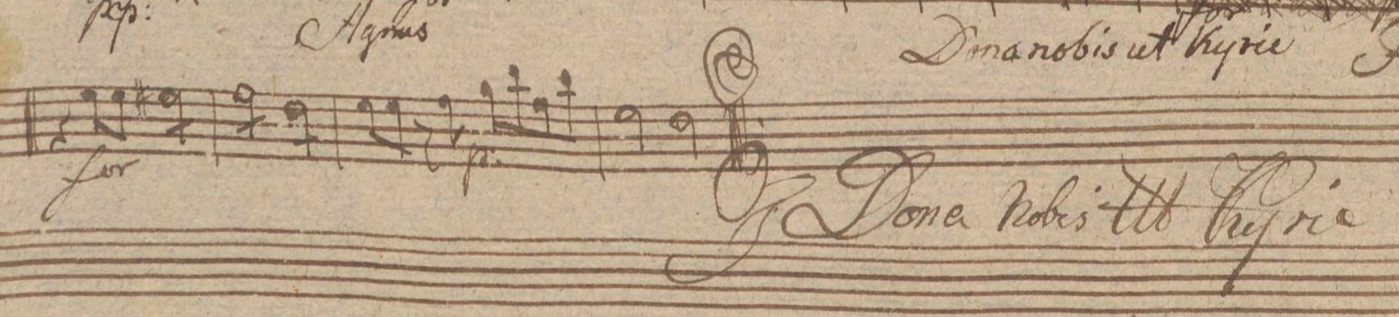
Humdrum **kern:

**kern	**dynam
*I"Violino Primo	*
*clefG2	*
*k[f#c#g#d#]	*
*met(c)	*
*M4/4	*
4r	.
8ee\L	f
8ee\J	.
*tremolo	*
8ee#X\L	.
8ee#\	.
8ee#\	.
8ee#\J	.
=12	=12
8ff#\L	.
8ff#\	.
8ff#\	.
8ff#\J	.
8dd#\L	.
8dd#\	.
8dd#\	.
8dd#\J	.
*Xtremolo	*
=13	=13
8ee\L	.
8ee\J	.
8r	.
8ff#\	.
8gg#\L	p
8bb\	.
8ff#\	.
8bb\J	.
=14	=14
2ee\	.
2dd#\	.
==	==
*-	*-
